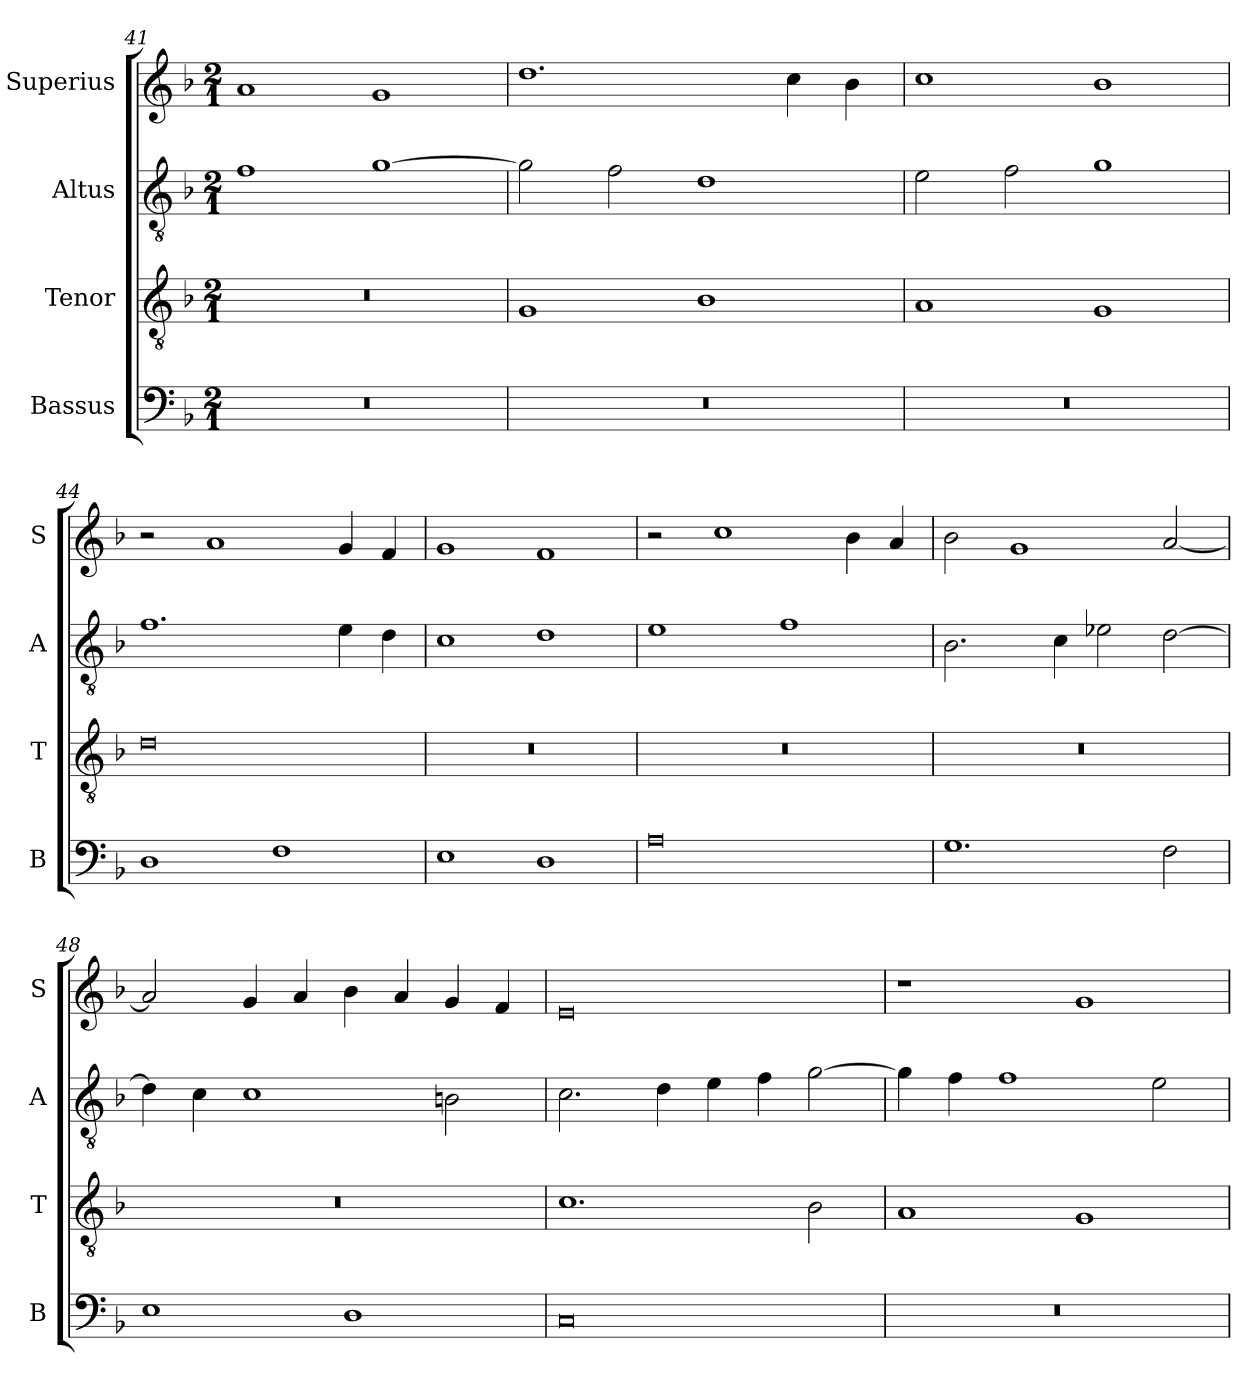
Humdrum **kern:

**kern	**kern	**kern	**kern
*part4	*part3	*part2	*part1
*staff4	*staff3	*staff2	*staff1
*I"Bassus	*I"Tenor	*I"Altus	*I"Superius
*I'B	*I'T	*I'A	*I'S
*clefF4	*clefGv2	*clefGv2	*clefG2
*k[b-]	*k[b-]	*k[b-]	*k[b-]
*M2/1	*M2/1	*M2/1	*M2/1
=41	=41	=41	=41
0r	0r	1f	1a
.	.	[1g	1g
=42	=42	=42	=42
0r	1G	2g\]	1.dd
.	.	2f\	.
.	1B-	1d	.
.	.	.	4cc\
.	.	.	4b-\
=43	=43	=43	=43
0r	1A	2e\	1cc
.	.	2f\	.
.	1G	1g	1b-
=44	=44	=44	=44
1D	0d	1.f	2r
.	.	.	1a
1F	.	.	.
.	.	4e\	4g/
.	.	4d\	4f/
=45	=45	=45	=45
1E	0r	1c	1g
1D	.	1d	1f
=46	=46	=46	=46
0A	0r	1e	2r
.	.	.	1cc
.	.	1f	.
.	.	.	4b-\
.	.	.	4a/
=47	=47	=47	=47
1.G	0r	2.B-\	2b-\
.	.	.	1g
.	.	4c\	.
.	.	2e-X\	.
2F\	.	[2d\	[2a/
=48	=48	=48	=48
1E	0r	4d\]	2a/]
.	.	4c\	.
.	.	1c	4g/
.	.	.	4a/
1D	.	.	4b-\
.	.	.	4a/
.	.	2Bn\	4g/
.	.	.	4f/
=49	=49	=49	=49
0C	1.c	2.c\	0e
.	.	4d\	.
.	.	4e\	.
.	.	4f\	.
.	2B-\	[2g\	.
=50	=50	=50	=50
0r	1A	4g\]	1r
.	.	4f\	.
.	.	1f	.
.	1G	.	1g
.	.	2e\	.
=	=	=	=
*-	*-	*-	*-
